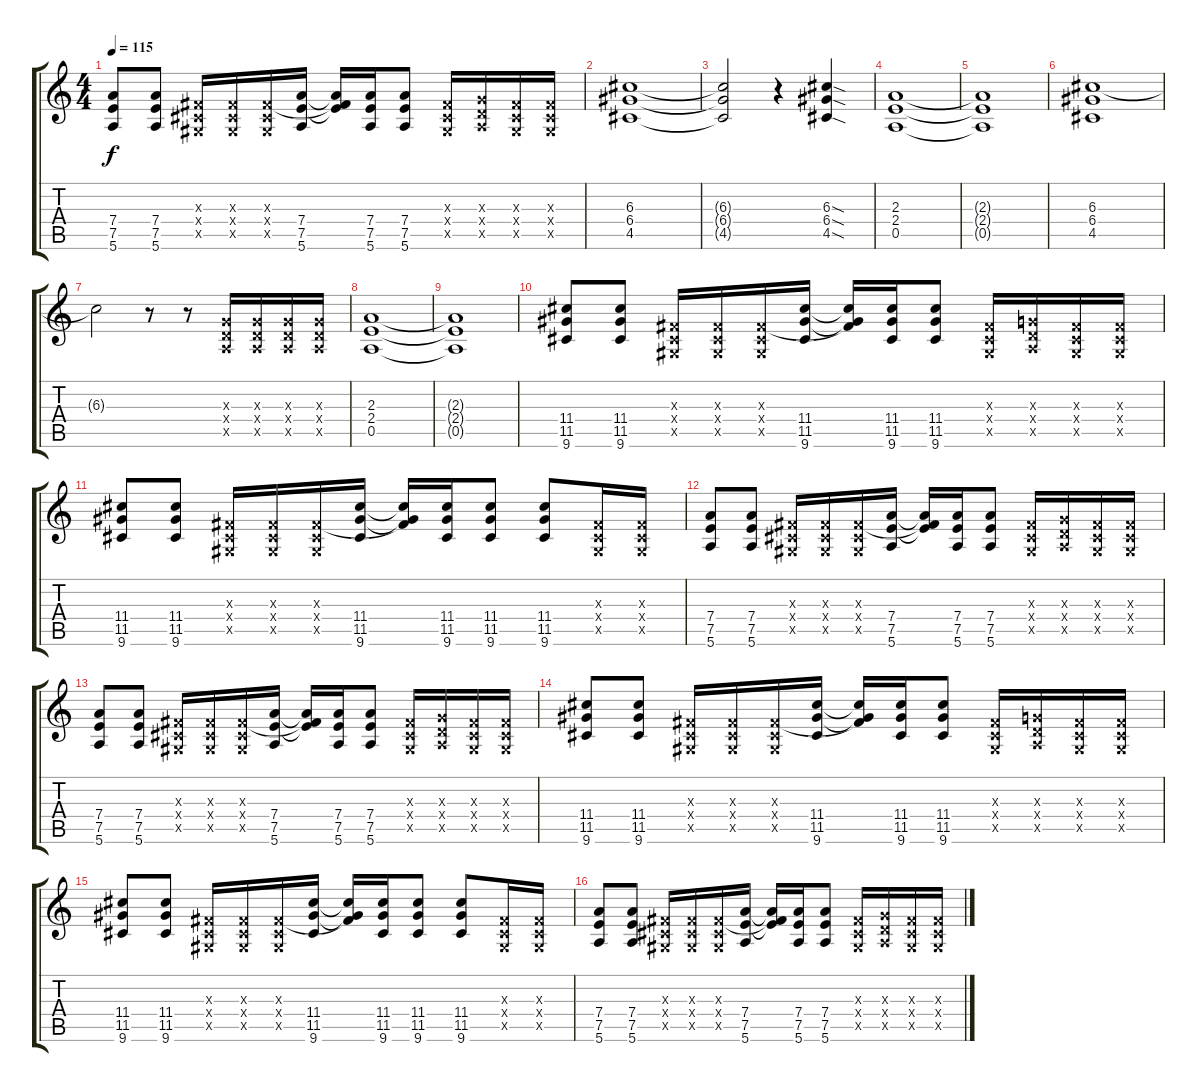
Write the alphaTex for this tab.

\track "" {instrument overdrivenguitar}
\staff {score tabs}
\tuning (E4 B3 G3 D3 A2 E2) {hide}
\ts (4 4)
\tempo 115
\clef g2
\ks c
(7.4 7.5 5.6).8{dy f} (7.4 7.5 5.6).8 (-1.3{x} -1.4{x} -1.5{x}).16 (-1.3{x} -1.4{x} -1.5{x}).16 (-1.3{x} -1.4{x} -1.5{x}).16 (7.4 7.5 5.6).16 (-1.3{t} 7.4{t} 7.5{t}).16 (7.4 7.5 5.6).16 (7.4 7.5 5.6).8 (-1.3{x} -1.4{x} -1.5{x}).16 (0.3{x} 0.4{x} 0.5{x}).16 (-1.3{x} -1.4{x} -1.5{x}).16 (-1.3{x} -1.4{x} -1.5{x}).16 |
(6.3 6.4 4.5).1{volume 12} |
(6.3{t} 6.4{t} 4.5{t}).2 r.4 (6.3{sod} 6.4{sod} 4.5{sod}).4 |
(2.3 2.4 0.5).1 |
(2.3{t} 2.4{t} 0.5{t}).1 |
(6.3 6.4 4.5).1{volume 12} |
6.3{t}.2 r.8 r.8 (0.3{x} 0.4{x} 0.5{x}).16 (0.3{x} 0.4{x} 0.5{x}).16 (0.3{x} 0.4{x} 0.5{x}).16 (0.3{x} 0.4{x} 0.5{x}).16 |
(2.3 2.4 0.5).1 |
(2.3{t} 2.4{t} 0.5{t}).1 |
(11.4 11.5 9.6).8 (11.4 11.5 9.6).8 (-1.3{x} -1.4{x} -1.5{x}).16 (-1.3{x} -1.4{x} -1.5{x}).16 (-1.3{x} -1.4{x} -1.5{x}).16 (11.4 11.5 9.6).16 (-1.3{t} 11.4{t} 11.5{t}).16 (11.4 11.5 9.6).16 (11.4 11.5 9.6).8 (-1.3{x} -1.4{x} -1.5{x}).16 (0.3{x} 0.4{x} 0.5{x}).16 (-1.3{x} -1.4{x} -1.5{x}).16 (-1.3{x} -1.4{x} -1.5{x}).16 |
(11.4 11.5 9.6).8 (11.4 11.5 9.6).8 (-1.3{x} -1.4{x} -1.5{x}).16 (-1.3{x} -1.4{x} -1.5{x}).16 (-1.3{x} -1.4{x} -1.5{x}).16 (11.4 11.5 9.6).16 (-1.3{t} 11.4{t} 11.5{t}).16 (11.4 11.5 9.6).16 (11.4 11.5 9.6).8 (11.4 11.5 9.6).8 (-1.3{x} -1.4{x} -1.5{x}).16 (-1.3{x} -1.4{x} -1.5{x}).16 |
(7.4 7.5 5.6).8 (7.4 7.5 5.6).8 (-1.3{x} -1.4{x} -1.5{x}).16 (-1.3{x} -1.4{x} -1.5{x}).16 (-1.3{x} -1.4{x} -1.5{x}).16 (7.4 7.5 5.6).16 (-1.3{t} 7.4{t} 7.5{t}).16 (7.4 7.5 5.6).16 (7.4 7.5 5.6).8 (-1.3{x} -1.4{x} -1.5{x}).16 (0.3{x} 0.4{x} 0.5{x}).16 (-1.3{x} -1.4{x} -1.5{x}).16 (-1.3{x} -1.4{x} -1.5{x}).16 |
(7.4 7.5 5.6).8 (7.4 7.5 5.6).8 (-1.3{x} -1.4{x} -1.5{x}).16 (-1.3{x} -1.4{x} -1.5{x}).16 (-1.3{x} -1.4{x} -1.5{x}).16 (7.4 7.5 5.6).16 (-1.3{t} 7.4{t} 7.5{t}).16 (7.4 7.5 5.6).16 (7.4 7.5 5.6).8 (-1.3{x} -1.4{x} -1.5{x}).16 (0.3{x} 0.4{x} 0.5{x}).16 (-1.3{x} -1.4{x} -1.5{x}).16 (-1.3{x} -1.4{x} -1.5{x}).16 |
(11.4 11.5 9.6).8 (11.4 11.5 9.6).8 (-1.3{x} -1.4{x} -1.5{x}).16 (-1.3{x} -1.4{x} -1.5{x}).16 (-1.3{x} -1.4{x} -1.5{x}).16 (11.4 11.5 9.6).16 (-1.3{t} 11.4{t} 11.5{t}).16 (11.4 11.5 9.6).16 (11.4 11.5 9.6).8 (-1.3{x} -1.4{x} -1.5{x}).16 (0.3{x} 0.4{x} 0.5{x}).16 (-1.3{x} -1.4{x} -1.5{x}).16 (-1.3{x} -1.4{x} -1.5{x}).16 |
(11.4 11.5 9.6).8 (11.4 11.5 9.6).8 (-1.3{x} -1.4{x} -1.5{x}).16 (-1.3{x} -1.4{x} -1.5{x}).16 (-1.3{x} -1.4{x} -1.5{x}).16 (11.4 11.5 9.6).16 (-1.3{t} 11.4{t} 11.5{t}).16 (11.4 11.5 9.6).16 (11.4 11.5 9.6).8 (11.4 11.5 9.6).8 (-1.3{x} -1.4{x} -1.5{x}).16 (-1.3{x} -1.4{x} -1.5{x}).16 |
(7.4 7.5 5.6).8 (7.4 7.5 5.6).8 (-1.3{x} -1.4{x} -1.5{x}).16 (-1.3{x} -1.4{x} -1.5{x}).16 (-1.3{x} -1.4{x} -1.5{x}).16 (7.4 7.5 5.6).16 (-1.3{t} 7.4{t} 7.5{t}).16 (7.4 7.5 5.6).16 (7.4 7.5 5.6).8 (-1.3{x} -1.4{x} -1.5{x}).16 (0.3{x} 0.4{x} 0.5{x}).16 (-1.3{x} -1.4{x} -1.5{x}).16 (-1.3{x} -1.4{x} -1.5{x}).16
